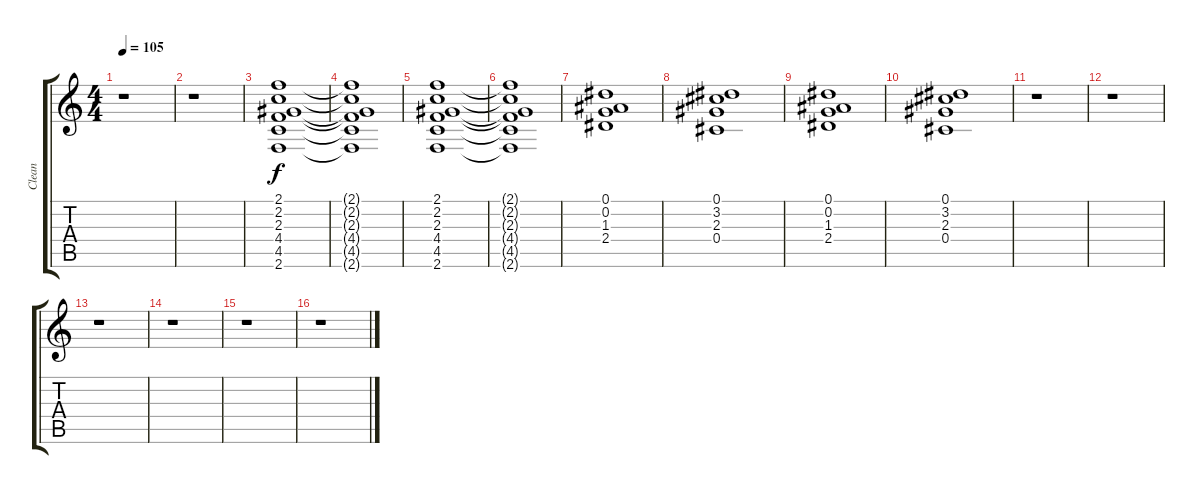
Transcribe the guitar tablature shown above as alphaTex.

\track ("Clean" "Clean") {instrument acousticguitarsteel}
\staff {score tabs}
\tuning (Eb4 Bb3 Gb3 Db3 Ab2 Eb2) {hide}
\ts (4 4)
\tempo 105
\clef g2
\ks c
r.1{dy f} |
r.1 |
(2.1 2.2 2.3 4.4 4.5 2.6).1 |
(2.1{t} 2.2{t} 2.3{t} 4.4{t} 4.5{t} 2.6{t}).1 |
(2.1 2.2 2.3 4.4 4.5 2.6).1 |
(2.1{t} 2.2{t} 2.3{t} 4.4{t} 4.5{t} 2.6{t}).1 |
(0.1 0.2 1.3 2.4).1 |
(0.1 3.2 2.3 0.4).1 |
(0.1 0.2 1.3 2.4).1 |
(0.1 3.2 2.3 0.4).1 |
r.1 |
r.1 |
r.1 |
r.1 |
r.1 |
r.1
